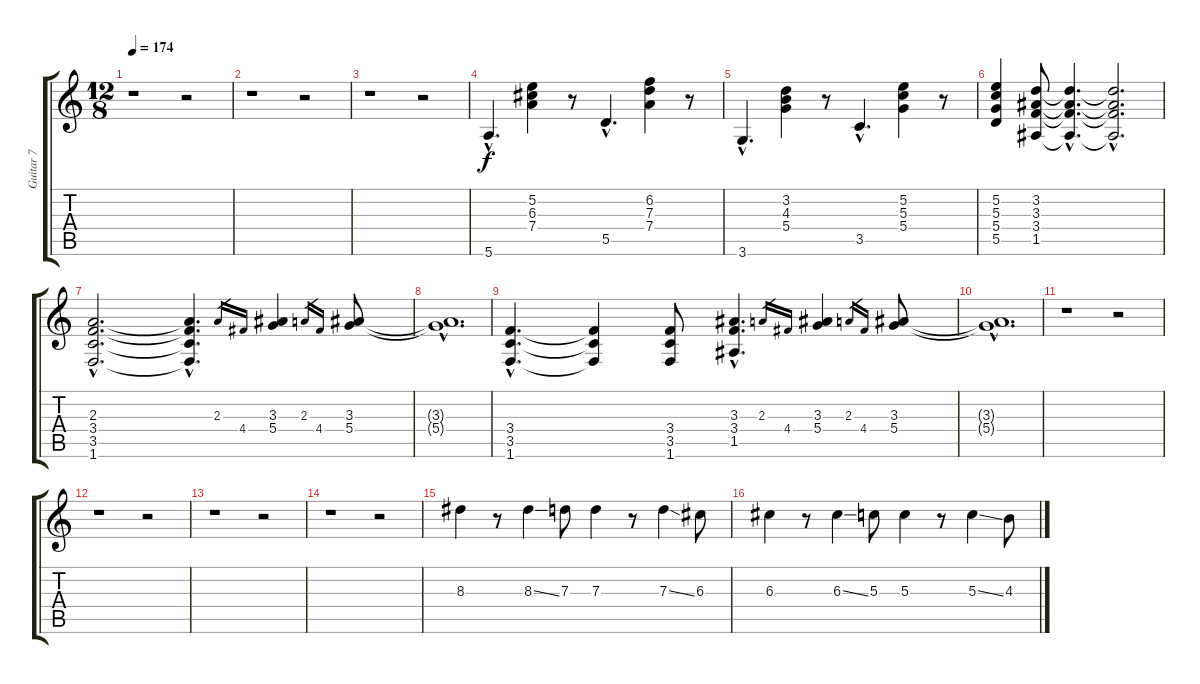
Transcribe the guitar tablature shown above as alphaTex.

\track ("Guitar 7" "Guitar 7") {instrument distortionguitar}
\staff {score tabs}
\tuning (E4 B3 G3 D3 A2 E2) {hide}
\ts (12 8)
\tempo 174
\clef g2
\ks c
r.1{dy f} r.2 |
r.1 r.2 |
r.1 r.2 |
5.6{hac}.4{d} (5.2 6.3 7.4).4 r.8 5.5{hac}.4{d} (6.2 7.3 7.4).4 r.8 |
3.6{hac}.4{d} (3.2 4.3 5.4).4 r.8 3.5{hac}.4{d} (5.2 5.3 5.4).4 r.8 |
(5.2 5.3 5.4 5.5).4 (3.2 3.3 3.4 1.5).8 (3.2{hac t} 3.3{hac t} 3.4{hac t} 1.5{hac t}).4{d} (3.2{hac t} 3.3{hac t} 3.4{hac t} 1.5{hac t}).2{d} |
(2.3{hac} 3.4{hac} 3.5{hac} 1.6{hac}).2{d} (2.3{hac t} 3.4{hac t} 3.5{hac t} 1.6{hac t}).4{d} 2.3.16{gr} 4.4.16{gr} (3.3 5.4).4 2.3.16{gr} 4.4.16{gr} (3.3 5.4).8 |
(3.3{hac t} 5.4{hac t}).1{d} |
(3.4{hac} 3.5{hac} 1.6{hac}).4{d} (3.4{t} 3.5{t} 1.6{t}).4 (3.4 3.5 1.6).8 (3.3{hac} 3.4{hac} 1.5{hac}).4{d} 2.3.16{gr} 4.4.16{gr} (3.3 5.4).4 2.3.16{gr} 4.4.16{gr} (3.3 5.4).8 |
(3.3{hac t} 5.4{hac t}).1{d} |
r.1 r.2 |
r.1 r.2 |
r.1 r.2 |
r.1 r.2 |
8.3.4 r.8 8.3{ss}.4 7.3.8 7.3.4 r.8 7.3{ss}.4 6.3.8 |
6.3.4 r.8 6.3{ss}.4 5.3.8 5.3.4 r.8 5.3{ss}.4 4.3.8
